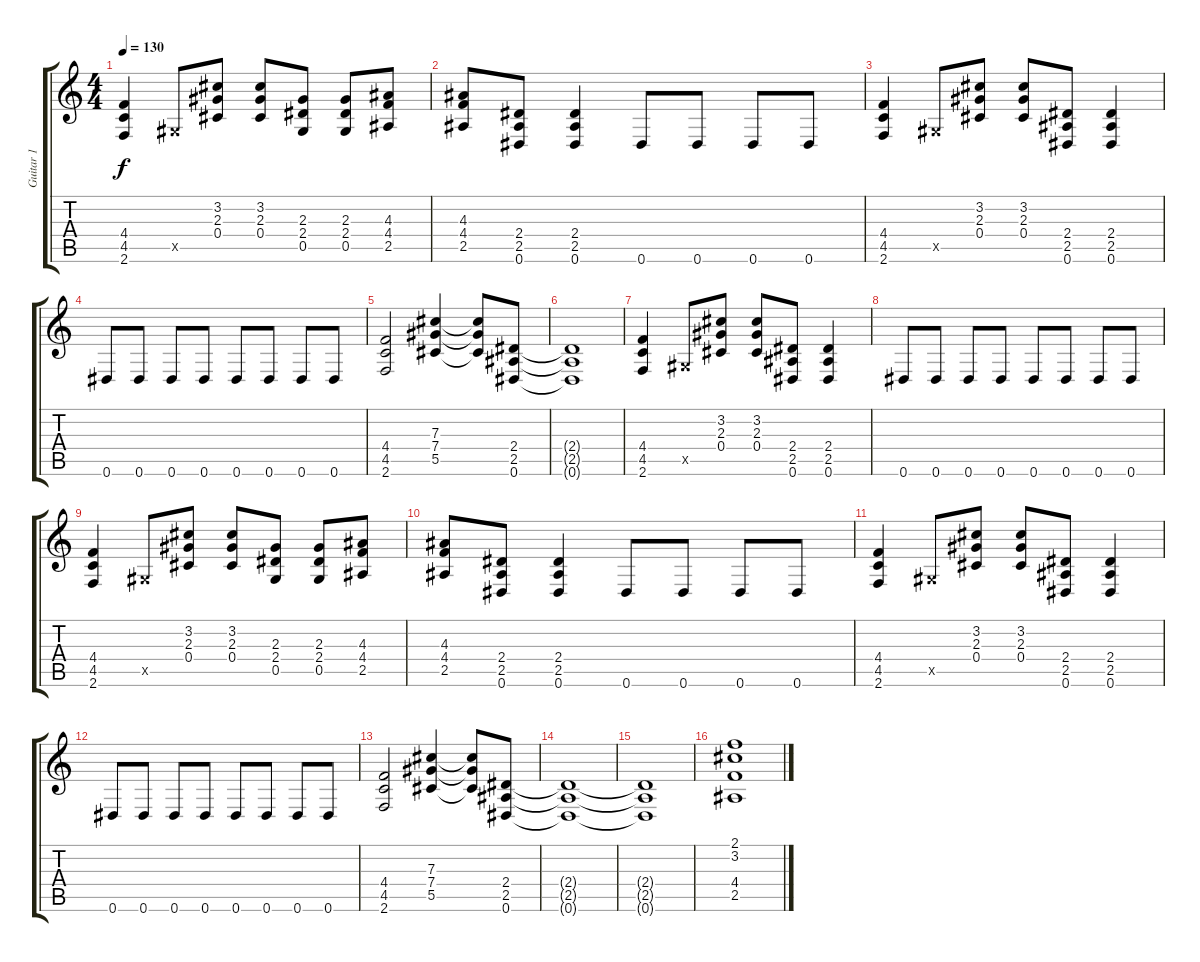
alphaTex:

\track ("Guitar 1" "Guitar 1") {instrument overdrivenguitar}
\staff {score tabs}
\tuning (Eb4 Bb3 Gb3 Db3 Ab2 Eb2) {hide}
\ts (4 4)
\tempo 130
\clef g2
\ks c
(4.4 4.5 2.6).4{dy f} 0.5{x}.8 (3.2 2.3 0.4).8 (3.2 2.3 0.4).8 (2.3 2.4 0.5).8 (2.3 2.4 0.5).8 (4.3 4.4 2.5).8 |
(4.3 4.4 2.5).8 (2.4 2.5 0.6).8 (2.4 2.5 0.6).4 0.6.8 0.6.8 0.6.8 0.6.8 |
(4.4 4.5 2.6).4 0.5{x}.8 (3.2 2.3 0.4).8 (3.2 2.3 0.4).8 (2.4 2.5 0.6).8 (2.4 2.5 0.6).4 |
0.6.8 0.6.8 0.6.8 0.6.8 0.6.8 0.6.8 0.6.8 0.6.8 |
(4.4 4.5 2.6).2 (7.3 7.4 5.5).4 (7.3{t} 7.4{t} 5.5{t}).8 (2.4 2.5 0.6).8 |
(2.4{t} 2.5{t} 0.6{t}).1 |
(4.4 4.5 2.6).4 0.5{x}.8 (3.2 2.3 0.4).8 (3.2 2.3 0.4).8 (2.4 2.5 0.6).8 (2.4 2.5 0.6).4 |
0.6.8 0.6.8 0.6.8 0.6.8 0.6.8 0.6.8 0.6.8 0.6.8 |
(4.4 4.5 2.6).4 0.5{x}.8 (3.2 2.3 0.4).8 (3.2 2.3 0.4).8 (2.3 2.4 0.5).8 (2.3 2.4 0.5).8 (4.3 4.4 2.5).8 |
(4.3 4.4 2.5).8 (2.4 2.5 0.6).8 (2.4 2.5 0.6).4 0.6.8 0.6.8 0.6.8 0.6.8 |
(4.4 4.5 2.6).4 0.5{x}.8 (3.2 2.3 0.4).8 (3.2 2.3 0.4).8 (2.4 2.5 0.6).8 (2.4 2.5 0.6).4 |
0.6.8 0.6.8 0.6.8 0.6.8 0.6.8 0.6.8 0.6.8 0.6.8 |
(4.4 4.5 2.6).2 (7.3 7.4 5.5).4 (7.3{t} 7.4{t} 5.5{t}).8 (2.4 2.5 0.6).8 |
(2.4{t} 2.5{t} 0.6{t}).1 |
(2.4{t} 2.5{t} 0.6{t}).1 |
(2.1 3.2 4.4 2.5).1
